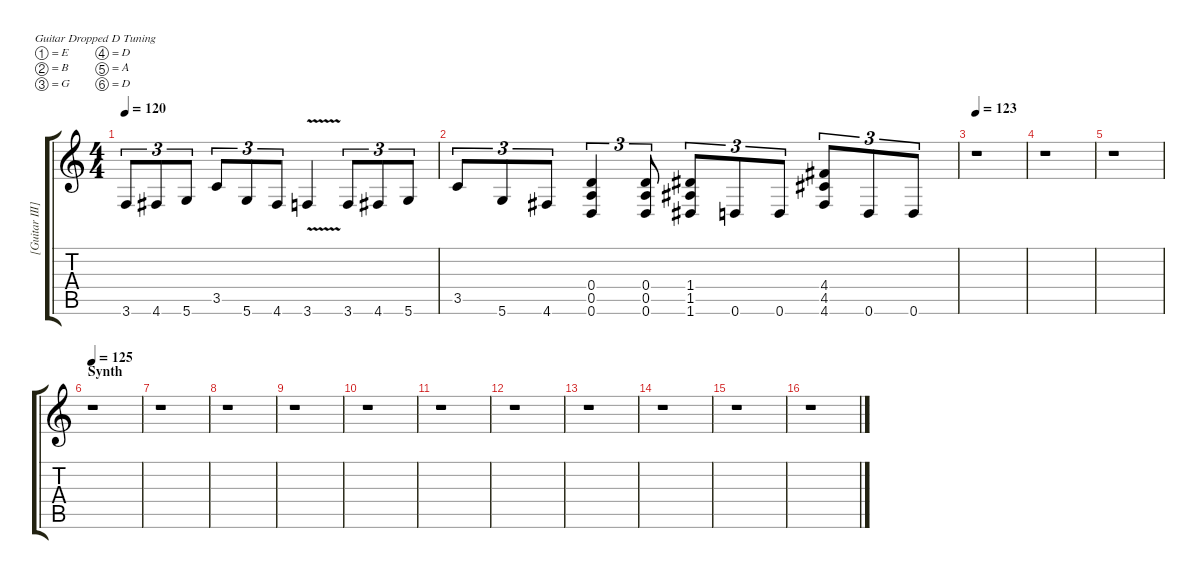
\hideDynamics
\bracketExtendMode groupsimilarinstruments
\firstSystemTrackNameMode fullname
\otherSystemsTrackNameMode fullname
\otherSystemsTrackNameOrientation horizontal
\track ("[Guitar III]" "E-Gt") {instrument distortionguitar}
\staff {score tabs}
\tuning (E4 B3 G3 D3 A2 D2)
\ts (4 4)
\tempo 120
\clef g2
\ks c
3.6.8{tu (3 2) dy mf} 4.6.8{tu (3 2)} 5.6.8{tu (3 2)} 3.5.8{tu (3 2)} 5.6.8{tu (3 2)} 4.6.8{tu (3 2)} 3.6{v}.4 3.6.8{tu (3 2)} 4.6.8{tu (3 2)} 5.6.8{tu (3 2)} |
3.5.8{tu (3 2)} 5.6.8{tu (3 2)} 4.6.8{tu (3 2)} (0.4 0.5 0.6).4{tu (3 2)} (0.4 0.5 0.6).8{tu (3 2)} (1.4 1.5 1.6).8{tu (3 2)} 0.6.8{tu (3 2)} 0.6.8{tu (3 2)} (4.4 4.5 4.6).8{tu (3 2)} 0.6.8{tu (3 2)} 0.6.8{tu (3 2)} |
\tempo 123
r.1 |
r.1 |
r.1 |
\section ("" "Synth")
\tempo 125
r.1 |
r.1 |
r.1 |
r.1 |
r.1 |
r.1 |
r.1 |
r.1 |
r.1 |
r.1 |
r.1
